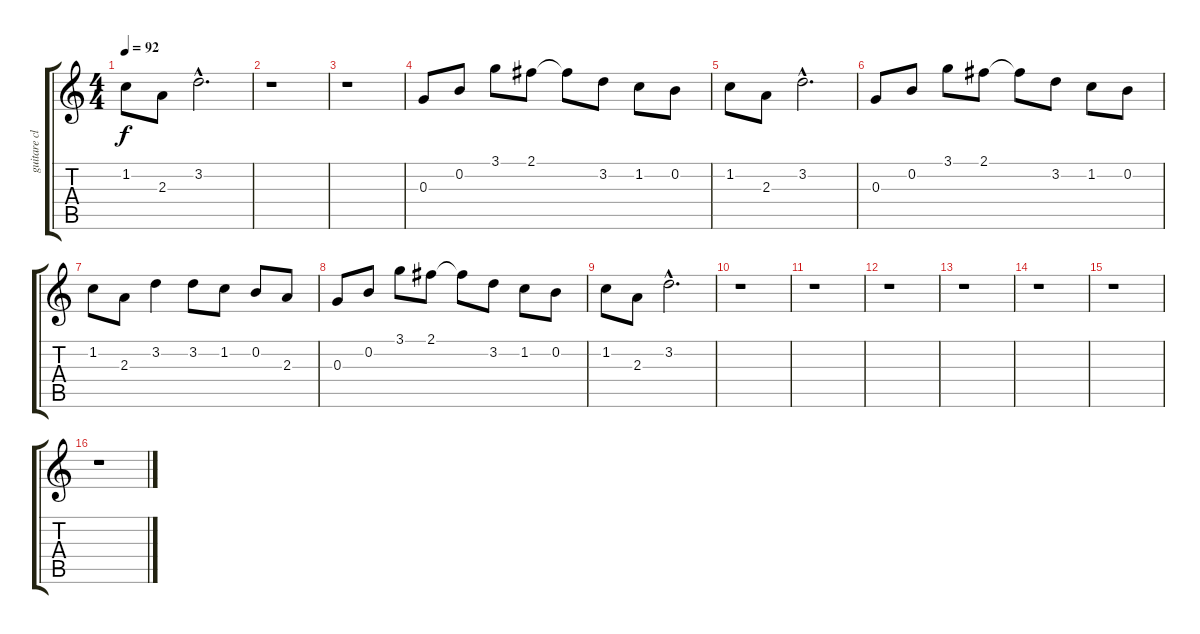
\track ("guitare clean" "guitare cl") {instrument electricguitarjazz}
\staff {score tabs}
\tuning (E4 B3 G3 D3 A2 E2) {hide}
\ts (4 4)
\tempo 92
\clef g2
\ks c
1.2.8{dy f} 2.3.8 3.2{hac}.2{d} |
r.1 |
r.1 |
0.3.8 0.2.8 3.1.8 2.1.8 2.1{t}.8 3.2.8 1.2.8 0.2.8 |
1.2.8 2.3.8 3.2{hac}.2{d} |
0.3.8 0.2.8 3.1.8 2.1.8 2.1{t}.8 3.2.8 1.2.8 0.2.8 |
1.2.8 2.3.8 3.2.4 3.2.8 1.2.8 0.2.8 2.3.8 |
0.3.8 0.2.8 3.1.8 2.1.8 2.1{t}.8 3.2.8 1.2.8 0.2.8 |
1.2.8 2.3.8 3.2{hac}.2{d} |
r.1 |
r.1 |
r.1 |
r.1 |
r.1 |
r.1 |
r.1
